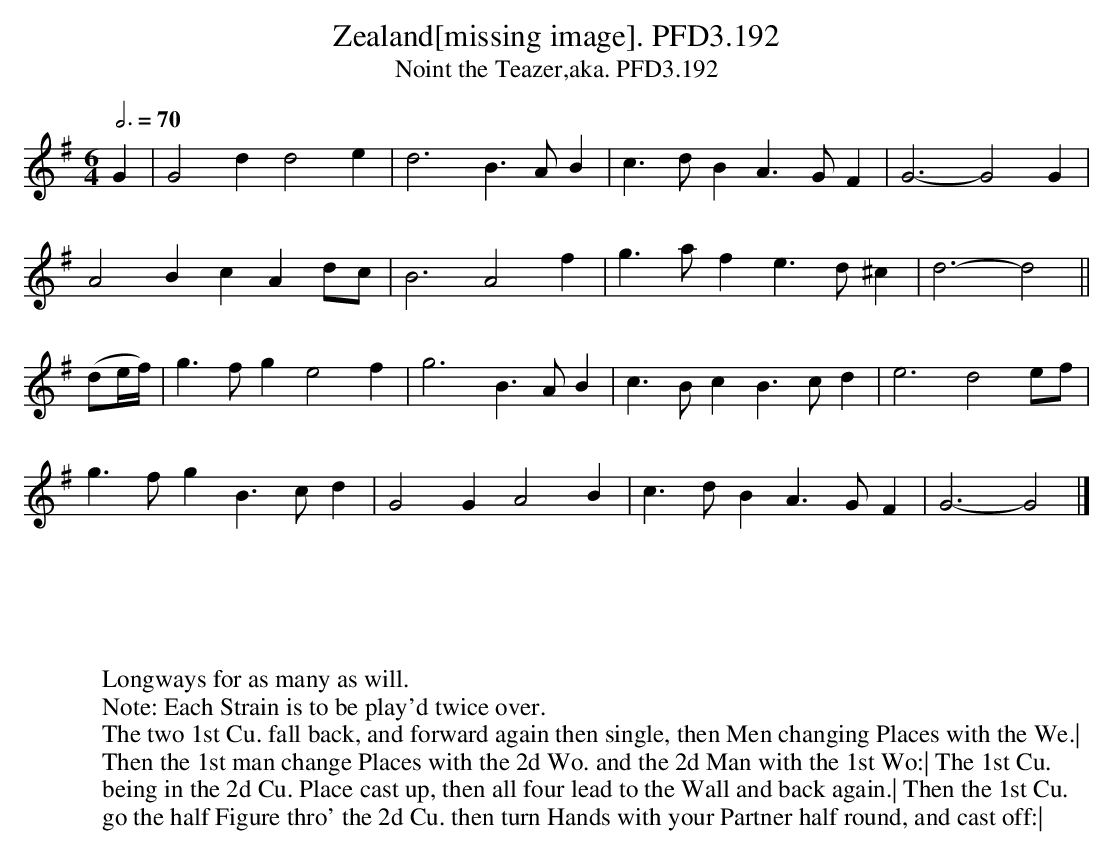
X:1
T:Zealand[missing image]. PFD3.192
T:Noint the Teazer,aka. PFD3.192
M:6/4
L:1/4
Q:3/4=70
K:G
G|G2dd2e|d3B>AB|c>dBA>GF|G3-G2G|
A2BcAd/c/|B3A2f|g>afe>d^c|d3-d2||
(d/e//f//)|g>fge2f|g3B>AB|c>BcB>cd|e3d2e/f/|
g>fgB>cd|G2GA2B|c>dBA>GF|G3-G2|]
W:Longways for as many as will.
W:Note: Each Strain is to be play'd twice over.
W:The two 1st Cu. fall back, and forward again then single, then Men changing Places with the We.|
W:Then the 1st man change Places with the 2d Wo. and the 2d Man with the 1st Wo:| The 1st Cu.
W:being in the 2d Cu. Place cast up, then all four lead to the Wall and back again.| Then the 1st Cu.
W:go the half Figure thro' the 2d Cu. then turn Hands with your Partner half round, and cast off:|
|:
